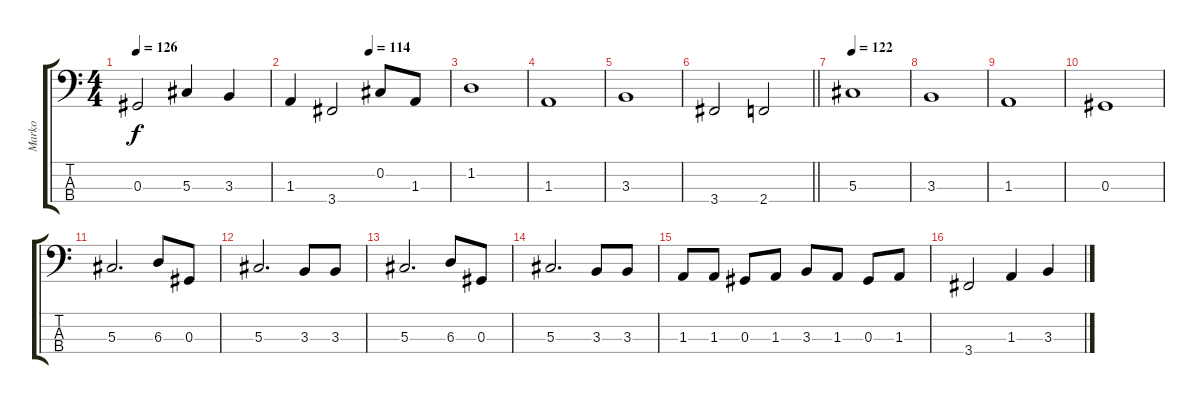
\track ("Marko" "Marko") {instrument electricbassfinger}
\staff {score tabs}
\tuning (Gb2 Db2 Ab1 Eb1) {hide}
\ts (4 4)
\tempo 126
\clef f4
\ks c
0.3.2{dy f} 5.3.4 3.3.4 |
\tempo (114 0.5)
1.3.4 3.4.2 0.2.8 1.3.8 |
1.2.1 |
1.3.1 |
3.3.1 |
\barLineRight lightlight
3.4.2 2.4.2 |
\tempo 122
5.3.1 |
3.3.1 |
1.3.1 |
0.3.1 |
5.3.2{d} 6.3.8 0.3.8 |
5.3.2{d} 3.3.8 3.3.8 |
5.3.2{d} 6.3.8 0.3.8 |
5.3.2{d} 3.3.8 3.3.8 |
1.3.8 1.3.8 0.3.8 1.3.8 3.3.8 1.3.8 0.3.8 1.3.8 |
3.4.2 1.3.4 3.3.4
